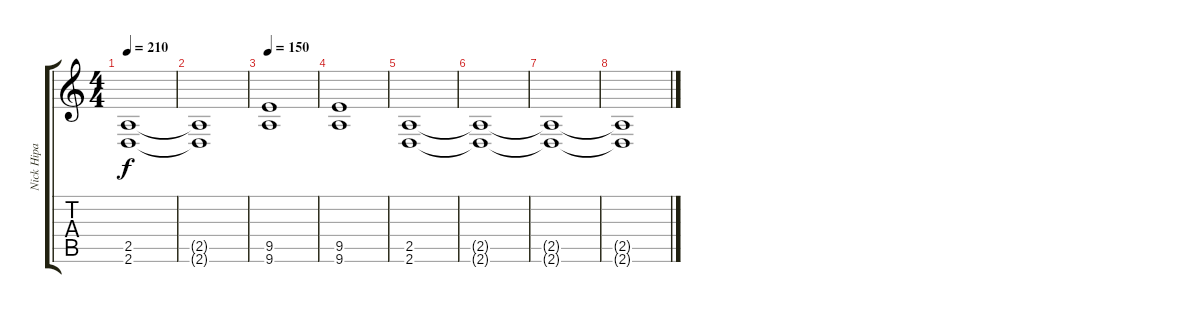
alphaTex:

\track ("Nick Hipa" "Nick Hipa") {instrument distortionguitar}
\staff {score tabs}
\tuning (D4 A3 F3 C3 G2 C2) {hide}
\ts (4 4)
\tempo 210
\clef g2
\ks c
(2.5 2.6).1{dy f} |
(2.5{t} 2.6{t}).1 |
\tempo 150
(9.5 9.6).1 |
(9.5 9.6).1 |
(2.5 2.6).1 |
(2.5{t} 2.6{t}).1 |
(2.5{t} 2.6{t}).1 |
(2.5{t} 2.6{t}).1
